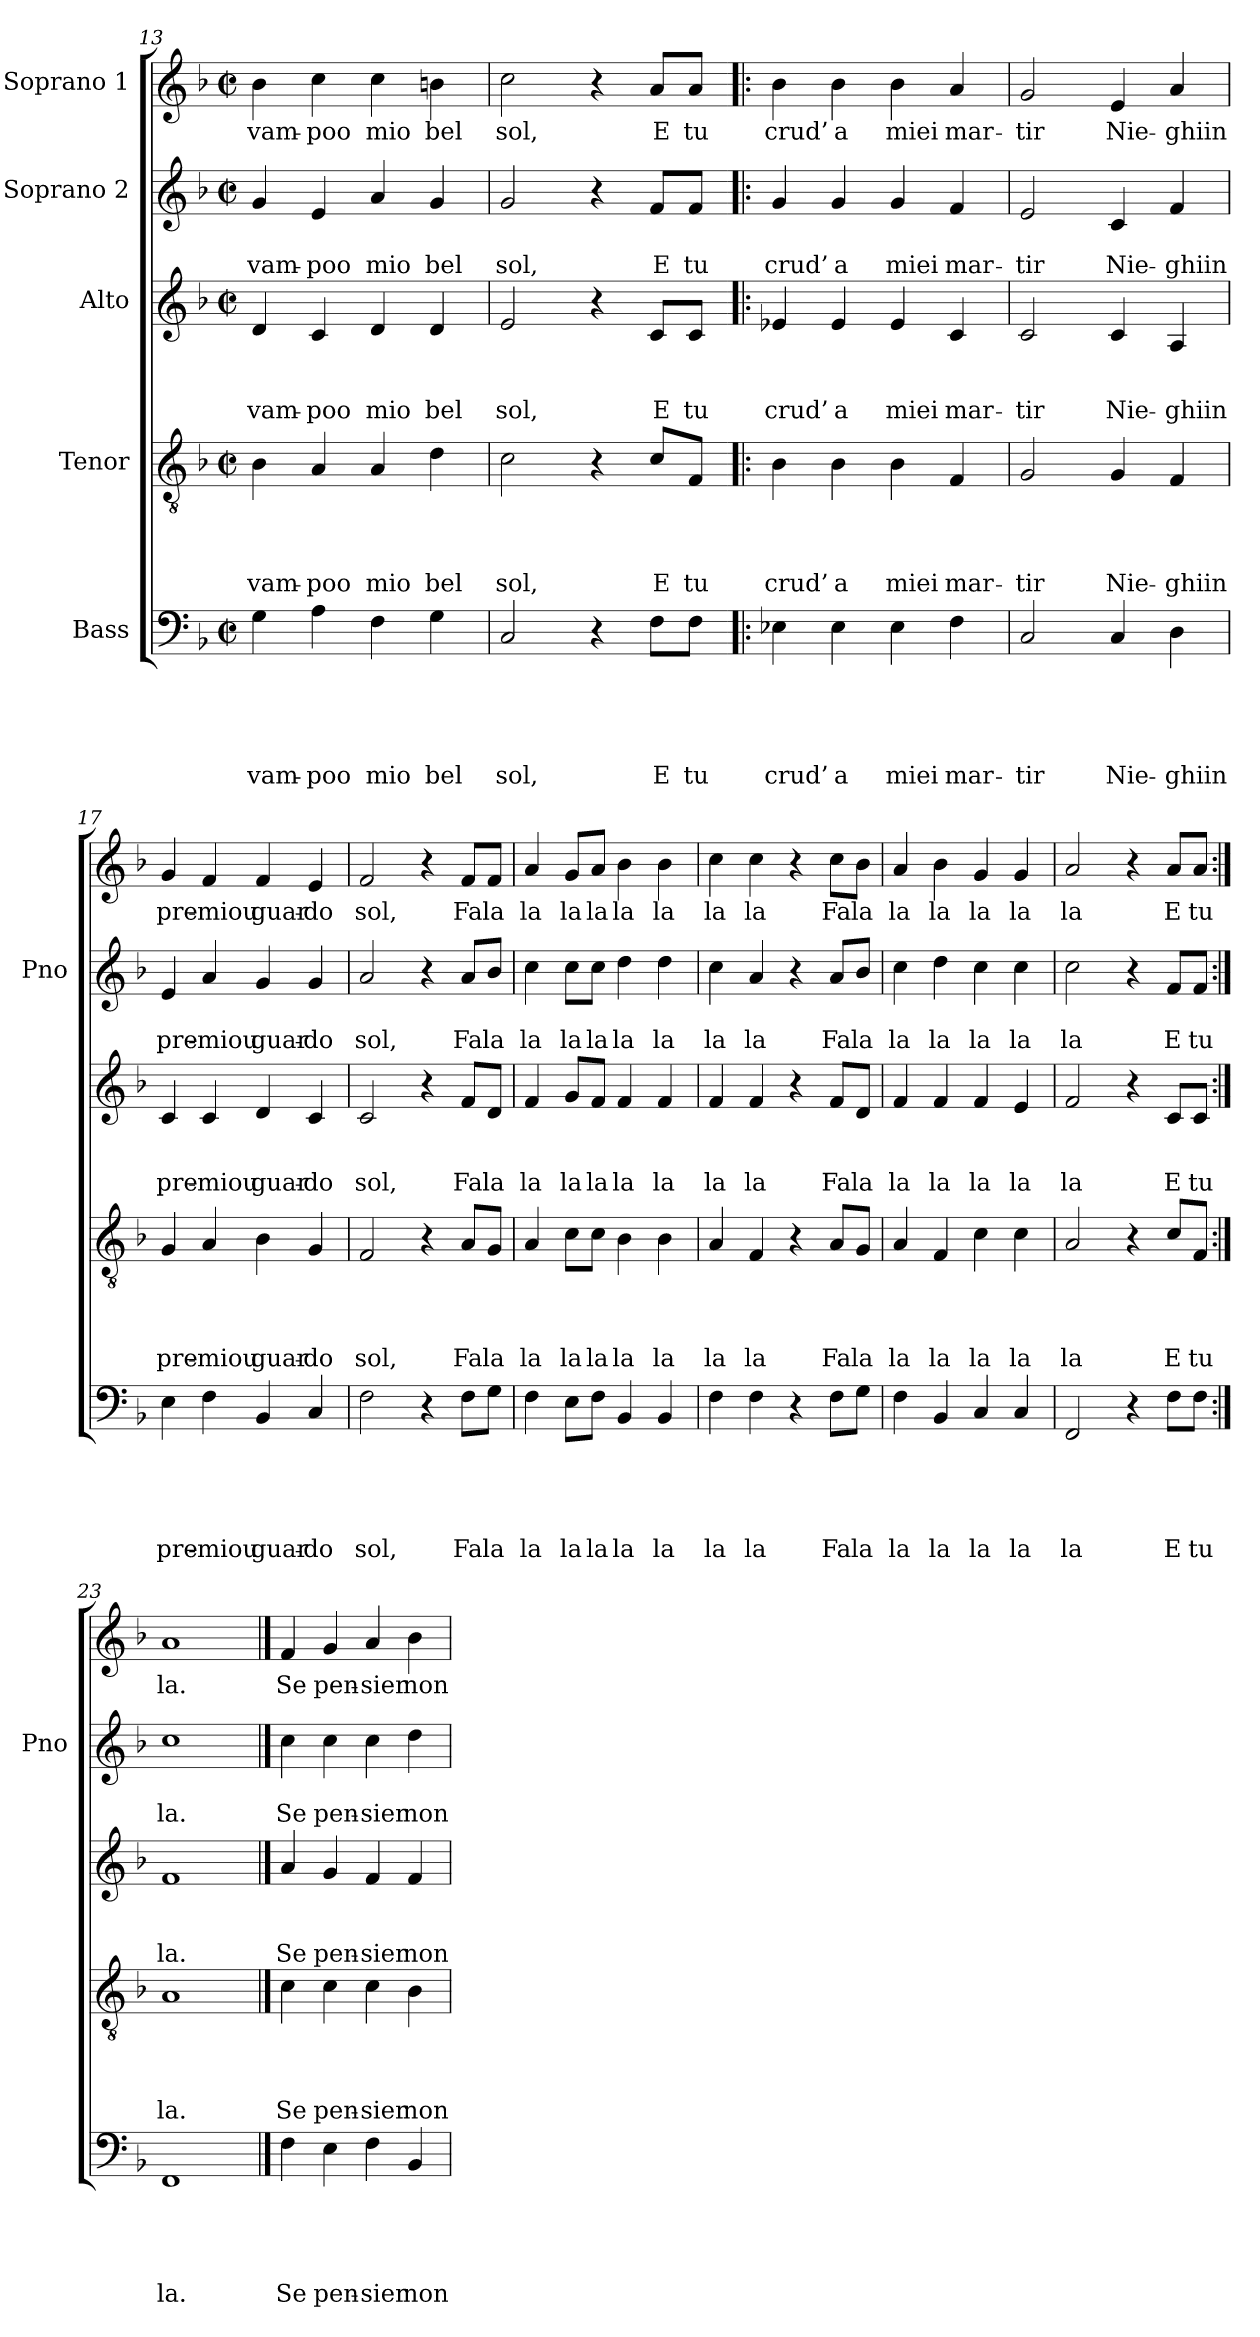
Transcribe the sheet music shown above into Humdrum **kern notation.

**kern	**text	**text	**text	**text	**text	**kern	**text	**text	**text	**text	**kern	**text	**text	**text	**kern	**text	**text	**kern	**text
*part5	*part5	*part5	*part5	*part5	*part5	*part4	*part4	*part4	*part4	*part4	*part3	*part3	*part3	*part3	*part2	*part2	*part2	*part1	*part1
*staff5	*staff5	*staff5	*staff5	*staff5	*staff5	*staff4	*staff4	*staff4	*staff4	*staff4	*staff3	*staff3	*staff3	*staff3	*staff2	*staff2	*staff2	*staff1	*staff1
*I"Bass	*	*	*	*	*	*I"Tenor	*	*	*	*	*I"Alto	*	*	*	*I"Soprano 2	*	*	*I"Soprano 1	*
*	*	*	*	*	*	*	*	*	*	*	*	*	*	*	*I'Pno	*	*	*	*
*clefF4	*	*	*	*	*	*clefGv2	*	*	*	*	*clefG2	*	*	*	*clefG2	*	*	*clefG2	*
*k[b-]	*	*	*	*	*	*k[b-]	*	*	*	*	*k[b-]	*	*	*	*k[b-]	*	*	*k[b-]	*
*F:	*	*	*	*	*	*F:	*	*	*	*	*F:	*	*	*	*F:	*	*	*F:	*
*M2/2	*	*	*	*	*	*M2/2	*	*	*	*	*M2/2	*	*	*	*M2/2	*	*	*M2/2	*
*met(c|)	*	*	*	*	*	*met(c|)	*	*	*	*	*met(c|)	*	*	*	*met(c|)	*	*	*met(c|)	*
=13	=13	=13	=13	=13	=13	=13	=13	=13	=13	=13	=13	=13	=13	=13	=13	=13	=13	=13	=13
4G\	.	.	.	.	-vam-	4B-\	.	.	.	-vam-	4d/	.	.	-vam-	4g/	.	-vam-	4b-\	-vam-
4A\	.	.	.	.	-poo	4A/	.	.	.	-poo	4c/	.	.	-poo	4e/	.	-poo	4cc\	-poo
4F\	.	.	.	.	mio	4A/	.	.	.	mio	4d/	.	.	mio	4a/	.	mio	4cc\	mio
4G\	.	.	.	.	bel	4d\	.	.	.	bel	4d/	.	.	bel	4g/	.	bel	4bn\	bel
=14	=14	=14	=14	=14	=14	=14	=14	=14	=14	=14	=14	=14	=14	=14	=14	=14	=14	=14	=14
2C/	.	.	.	.	sol,	2c\	.	.	.	sol,	2e/	.	.	sol,	2g/	.	sol,	2cc\	sol,
4r	.	.	.	.	.	4r	.	.	.	.	4r	.	.	.	4r	.	.	4r	.
8F\L	.	.	.	.	E	8c/L	.	.	.	E	8c/L	.	.	E	8f/L	.	E	8a/L	E
8F\J	.	.	.	.	tu	8F/J	.	.	.	tu	8c/J	.	.	tu	8f/J	.	tu	8a/J	tu
!!LO:LB:g=z
=15!|:	=15!|:	=15!|:	=15!|:	=15!|:	=15!|:	=15!|:	=15!|:	=15!|:	=15!|:	=15!|:	=15!|:	=15!|:	=15!|:	=15!|:	=15!|:	=15!|:	=15!|:	=15!|:	=15!|:
4E-X\	.	.	.	.	crud’	4B-\	.	.	.	crud’	4e-X/	.	.	crud’	4g/	.	crud’	4b-\	crud’
4E-\	.	.	.	.	a	4B-\	.	.	.	a	4e-/	.	.	a	4g/	.	a	4b-\	a
4E-\	.	.	.	.	miei	4B-\	.	.	.	miei	4e-/	.	.	miei	4g/	.	miei	4b-\	miei
4F\	.	.	.	.	mar-	4F/	.	.	.	mar-	4c/	.	.	mar-	4f/	.	mar-	4a/	mar-
=16	=16	=16	=16	=16	=16	=16	=16	=16	=16	=16	=16	=16	=16	=16	=16	=16	=16	=16	=16
2C/	.	.	.	.	-tir	2G/	.	.	.	-tir	2c/	.	.	-tir	2e/	.	-tir	2g/	-tir
4C/	.	.	.	.	Nie-	4G/	.	.	.	Nie-	4c/	.	.	Nie-	4c/	.	Nie-	4e/	Nie-
4D\	.	.	.	.	-ghiin	4F/	.	.	.	-ghiin	4A/	.	.	-ghiin	4f/	.	-ghiin	4a/	-ghiin
=17	=17	=17	=17	=17	=17	=17	=17	=17	=17	=17	=17	=17	=17	=17	=17	=17	=17	=17	=17
4E\	.	.	.	.	pre-	4G/	.	.	.	pre-	4c/	.	.	pre-	4e/	.	pre-	4g/	pre-
4F\	.	.	.	.	-miou	4A/	.	.	.	-miou	4c/	.	.	-miou	4a/	.	-miou	4f/	-miou
4BB-/	.	.	.	.	guar-	4B-\	.	.	.	guar-	4d/	.	.	guar-	4g/	.	guar-	4f/	guar-
4C/	.	.	.	.	-do	4G/	.	.	.	-do	4c/	.	.	-do	4g/	.	-do	4e/	-do
=18	=18	=18	=18	=18	=18	=18	=18	=18	=18	=18	=18	=18	=18	=18	=18	=18	=18	=18	=18
2F\	.	.	.	.	sol,	2F/	.	.	.	sol,	2c/	.	.	sol,	2a/	.	sol,	2f/	sol,
4r	.	.	.	.	.	4r	.	.	.	.	4r	.	.	.	4r	.	.	4r	.
8F\L	.	.	.	.	Fa	8A/L	.	.	.	Fa	8f/L	.	.	Fa	8a/L	.	Fa	8f/L	Fa
8G\J	.	.	.	.	la	8G/J	.	.	.	la	8d/J	.	.	la	8b-/J	.	la	8f/J	la
=19	=19	=19	=19	=19	=19	=19	=19	=19	=19	=19	=19	=19	=19	=19	=19	=19	=19	=19	=19
4F\	.	.	.	.	la	4A/	.	.	.	la	4f/	.	.	la	4cc\	.	la	4a/	la
8E\L	.	.	.	.	la	8c\L	.	.	.	la	8g/L	.	.	la	8cc\L	.	la	8g/L	la
8F\J	.	.	.	.	la	8c\J	.	.	.	la	8f/J	.	.	la	8cc\J	.	la	8a/J	la
4BB-/	.	.	.	.	la	4B-\	.	.	.	la	4f/	.	.	la	4dd\	.	la	4b-\	la
4BB-/	.	.	.	.	la	4B-\	.	.	.	la	4f/	.	.	la	4dd\	.	la	4b-\	la
!!LO:LB:g=z
=20	=20	=20	=20	=20	=20	=20	=20	=20	=20	=20	=20	=20	=20	=20	=20	=20	=20	=20	=20
4F\	.	.	.	.	la	4A/	.	.	.	la	4f/	.	.	la	4cc\	.	la	4cc\	la
4F\	.	.	.	.	la	4F/	.	.	.	la	4f/	.	.	la	4a/	.	la	4cc\	la
4r	.	.	.	.	.	4r	.	.	.	.	4r	.	.	.	4r	.	.	4r	.
8F\L	.	.	.	.	Fa	8A/L	.	.	.	Fa	8f/L	.	.	Fa	8a/L	.	Fa	8cc\L	Fa
8G\J	.	.	.	.	la	8G/J	.	.	.	la	8d/J	.	.	la	8b-/J	.	la	8b-\J	la
=21	=21	=21	=21	=21	=21	=21	=21	=21	=21	=21	=21	=21	=21	=21	=21	=21	=21	=21	=21
4F\	.	.	.	.	la	4A/	.	.	.	la	4f/	.	.	la	4cc\	.	la	4a/	la
4BB-/	.	.	.	.	la	4F/	.	.	.	la	4f/	.	.	la	4dd\	.	la	4b-\	la
4C/	.	.	.	.	la	4c\	.	.	.	la	4f/	.	.	la	4cc\	.	la	4g/	la
4C/	.	.	.	.	la	4c\	.	.	.	la	4e/	.	.	la	4cc\	.	la	4g/	la
=22	=22	=22	=22	=22	=22	=22	=22	=22	=22	=22	=22	=22	=22	=22	=22	=22	=22	=22	=22
2FF/	.	.	.	.	la	2A/	.	.	.	la	2f/	.	.	la	2cc\	.	la	2a/	la
4r	.	.	.	.	.	4r	.	.	.	.	4r	.	.	.	4r	.	.	4r	.
8F\L	.	.	.	.	E	8c/L	.	.	.	E	8c/L	.	.	E	8f/L	.	E	8a/L	E
8F\J	.	.	.	.	tu	8F/J	.	.	.	tu	8c/J	.	.	tu	8f/J	.	tu	8a/J	tu
=23:|!	=23:|!	=23:|!	=23:|!	=23:|!	=23:|!	=23:|!	=23:|!	=23:|!	=23:|!	=23:|!	=23:|!	=23:|!	=23:|!	=23:|!	=23:|!	=23:|!	=23:|!	=23:|!	=23:|!
1FF	.	.	.	.	la.	1A	.	.	.	la.	1f	.	.	la.	1cc	.	la.	1a	la.
!!LO:PB:g=z
==24	==24	==24	==24	==24	==24	==24	==24	==24	==24	==24	==24	==24	==24	==24	==24	==24	==24	==24	==24
4F\	.	.	.	.	Se	4c\	.	.	.	Se	4a/	.	.	Se	4cc\	.	Se	4f/	Se
4E\	.	.	.	.	pen-	4c\	.	.	.	pen-	4g/	.	.	pen-	4cc\	.	pen-	4g/	pen-
4F\	.	.	.	.	-sier	4c\	.	.	.	-sier	4f/	.	.	-sier	4cc\	.	-sier	4a/	-sier
4BB-/	.	.	.	.	non	4B-\	.	.	.	non	4f/	.	.	non	4dd\	.	non	4b-\	non
=	=	=	=	=	=	=	=	=	=	=	=	=	=	=	=	=	=	=	=
*-	*-	*-	*-	*-	*-	*-	*-	*-	*-	*-	*-	*-	*-	*-	*-	*-	*-	*-	*-
